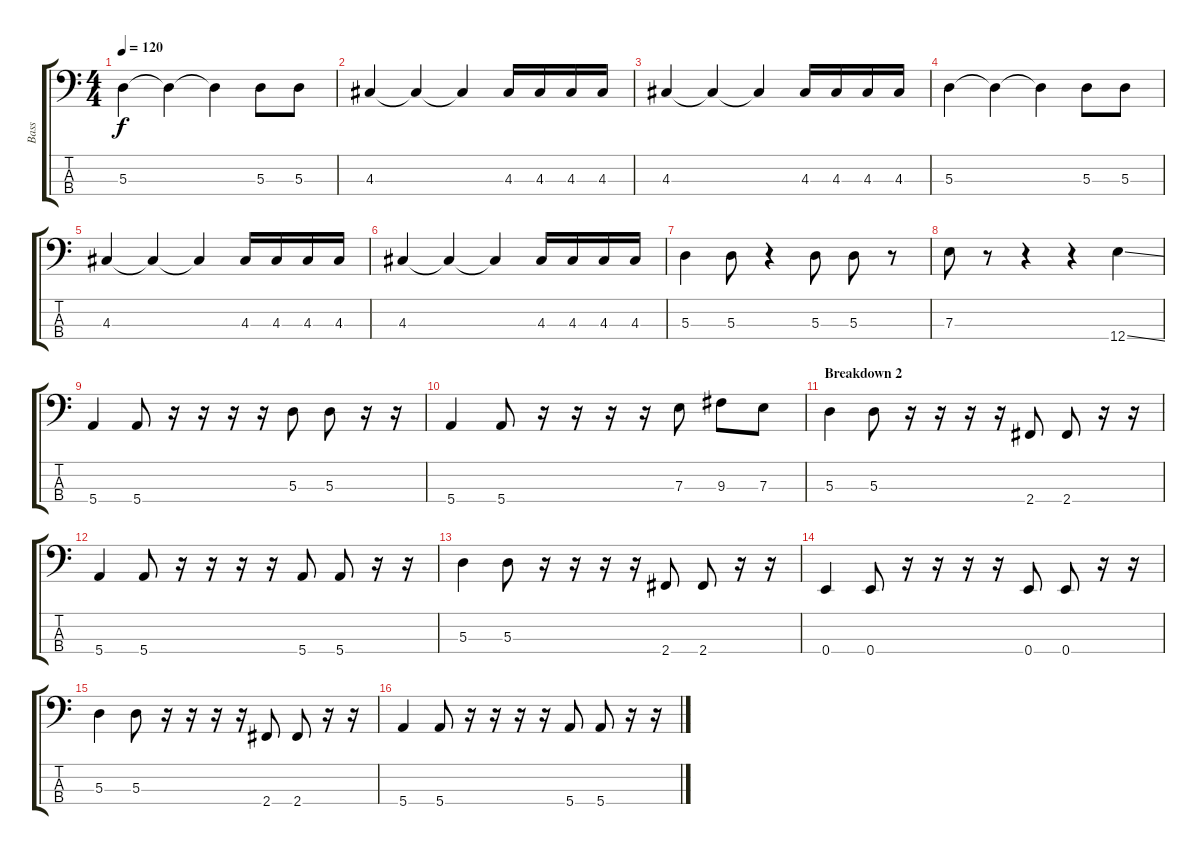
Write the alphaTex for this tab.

\track ("Bass" "Bass") {instrument electricbasspick}
\staff {score tabs}
\tuning (G2 D2 A1 E1) {hide}
\ts (4 4)
\tempo 120
\clef f4
\ks c
5.3.4{dy f} 5.3{t}.4 5.3{t}.4 5.3.8 5.3.8 |
4.3.4 4.3{t}.4 4.3{t}.4 4.3.16 4.3.16 4.3.16 4.3.16 |
4.3.4 4.3{t}.4 4.3{t}.4 4.3.16 4.3.16 4.3.16 4.3.16 |
5.3.4 5.3{t}.4 5.3{t}.4 5.3.8 5.3.8 |
4.3.4 4.3{t}.4 4.3{t}.4 4.3.16 4.3.16 4.3.16 4.3.16 |
4.3.4 4.3{t}.4 4.3{t}.4 4.3.16 4.3.16 4.3.16 4.3.16 |
5.3.4 5.3.8 r.4 5.3.8 5.3.8 r.8 |
7.3.8 r.8 r.4 r.4 12.4{ss}.4 |
5.4.4 5.4.8 r.16 r.16 r.16 r.16 5.3.8 5.3.8 r.16 r.16 |
5.4.4 5.4.8 r.16 r.16 r.16 r.16 7.3.8 9.3.8 7.3.8 |
\section ("" "Breakdown 2")
5.3.4 5.3.8 r.16 r.16 r.16 r.16 2.4.8 2.4.8 r.16 r.16 |
5.4.4 5.4.8 r.16 r.16 r.16 r.16 5.4.8 5.4.8 r.16 r.16 |
5.3.4 5.3.8 r.16 r.16 r.16 r.16 2.4.8 2.4.8 r.16 r.16 |
0.4.4 0.4.8 r.16 r.16 r.16 r.16 0.4.8 0.4.8 r.16 r.16 |
5.3.4 5.3.8 r.16 r.16 r.16 r.16 2.4.8 2.4.8 r.16 r.16 |
5.4.4 5.4.8 r.16 r.16 r.16 r.16 5.4.8 5.4.8 r.16 r.16
